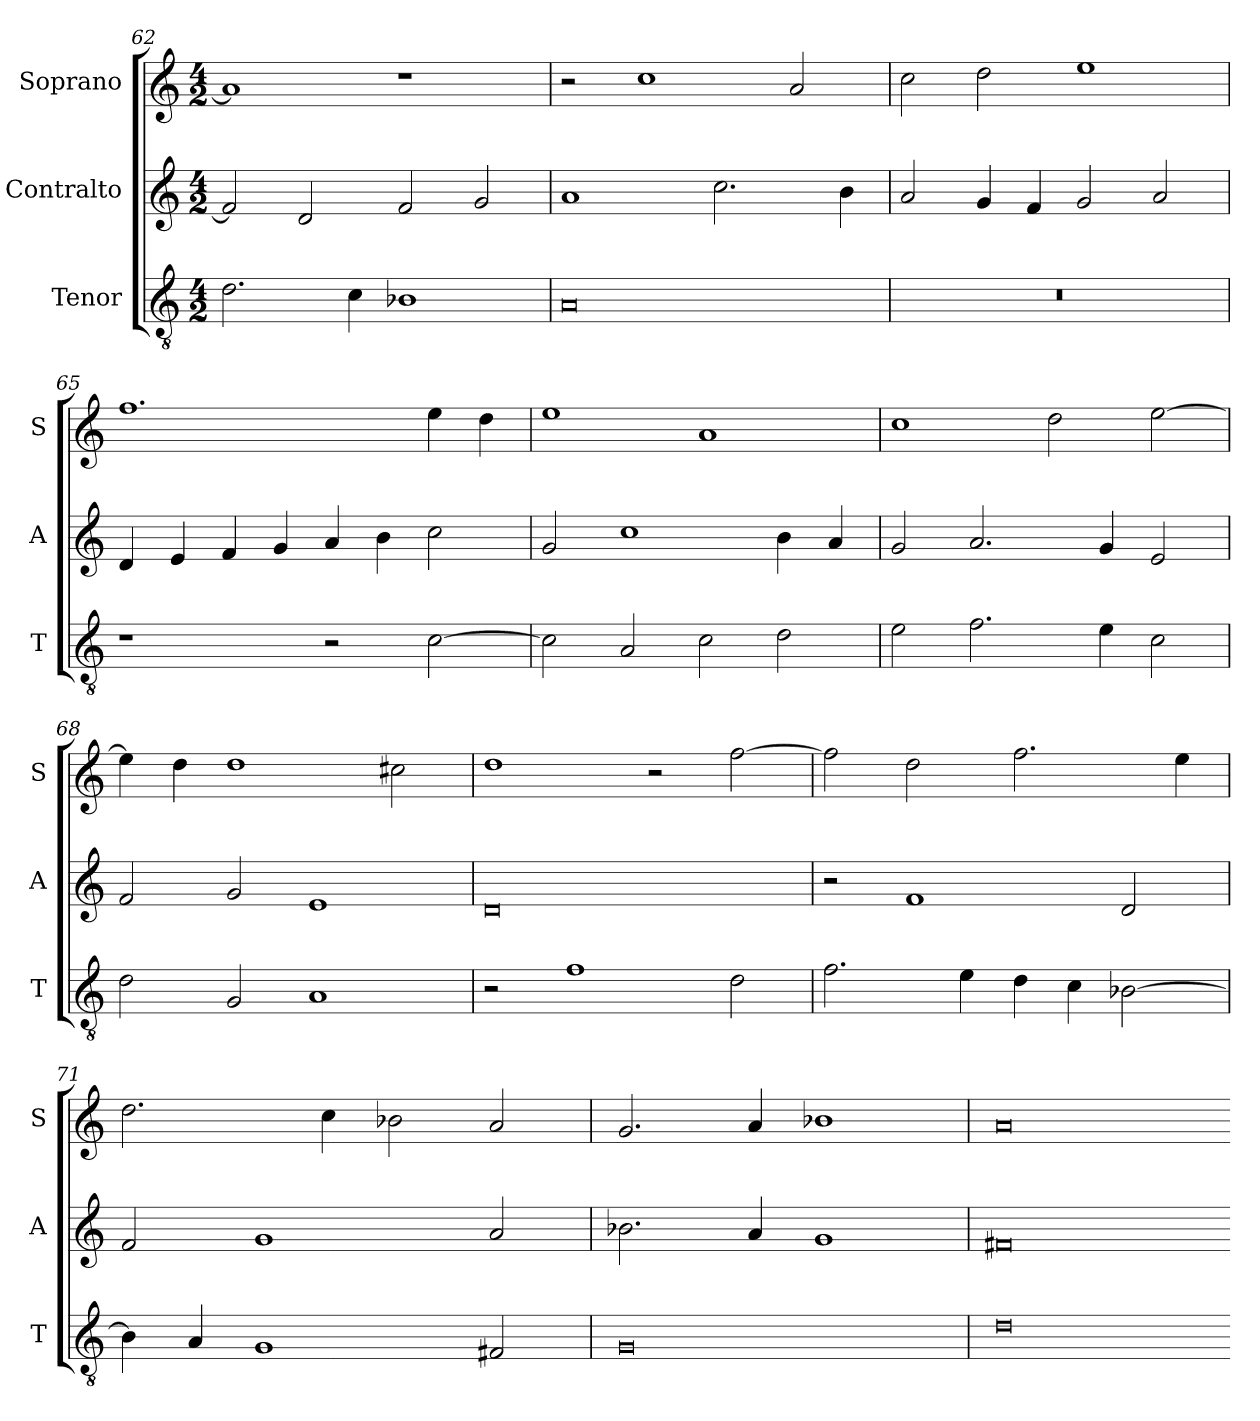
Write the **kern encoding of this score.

**kern	**kern	**kern
*part3	*part2	*part1
*staff3	*staff2	*staff1
*I"Tenor	*I"Contralto	*I"Soprano
*I'T	*I'A	*I'S
*clefGv2	*clefG2	*clefG2
*k[]	*k[]	*k[]
*A:aeo	*A:aeo	*A:aeo
*M4/2	*M4/2	*M4/2
=62	=62	=62
2.d	2f]	1a]
.	2d	.
4c	.	.
1B-X	2f	1r
.	2g	.
=63	=63	=63
0A	1a	2r
.	.	1cc
.	2.cc	.
.	.	2a
.	4b	.
=64	=64	=64
0r	2a	2cc
.	4g	2dd
.	4f	.
.	2g	1ee
.	2a	.
=65	=65	=65
1r	4d	1.ff
.	4e	.
.	4f	.
.	4g	.
2r	4a	.
.	4b	.
[2c	2cc	4ee
.	.	4dd
=66	=66	=66
2c]	2g	1ee
2A	1cc	.
2c	.	1a
2d	4b	.
.	4a	.
=67	=67	=67
2e	2g	1cc
2.f	2.a	.
.	.	2dd
4e	4g	.
2c	2e	[2ee
=68	=68	=68
2d	2f	4ee]
.	.	4dd
2G	2g	1dd
1A	1e	.
.	.	2cc#X
=69	=69	=69
2r	0d	1dd
1f	.	.
.	.	2r
2d	.	[2ff
=70	=70	=70
2.f	2r	2ff]
.	1f	2dd
4e	.	.
4d	.	2.ff
4c	.	.
[2B-X	2d	.
.	.	4ee
=71	=71	=71
4B-]	2f	2.dd
4A	.	.
1G	1g	.
.	.	4cc
.	.	2b-X
2F#X	2a	2a
=72	=72	=72
0G	2.b-X	2.g
.	4a	4a
.	1g	1b-X
=73	=73	=73
0d	0f#X	0a
=-	=-	=-
*-	*-	*-
